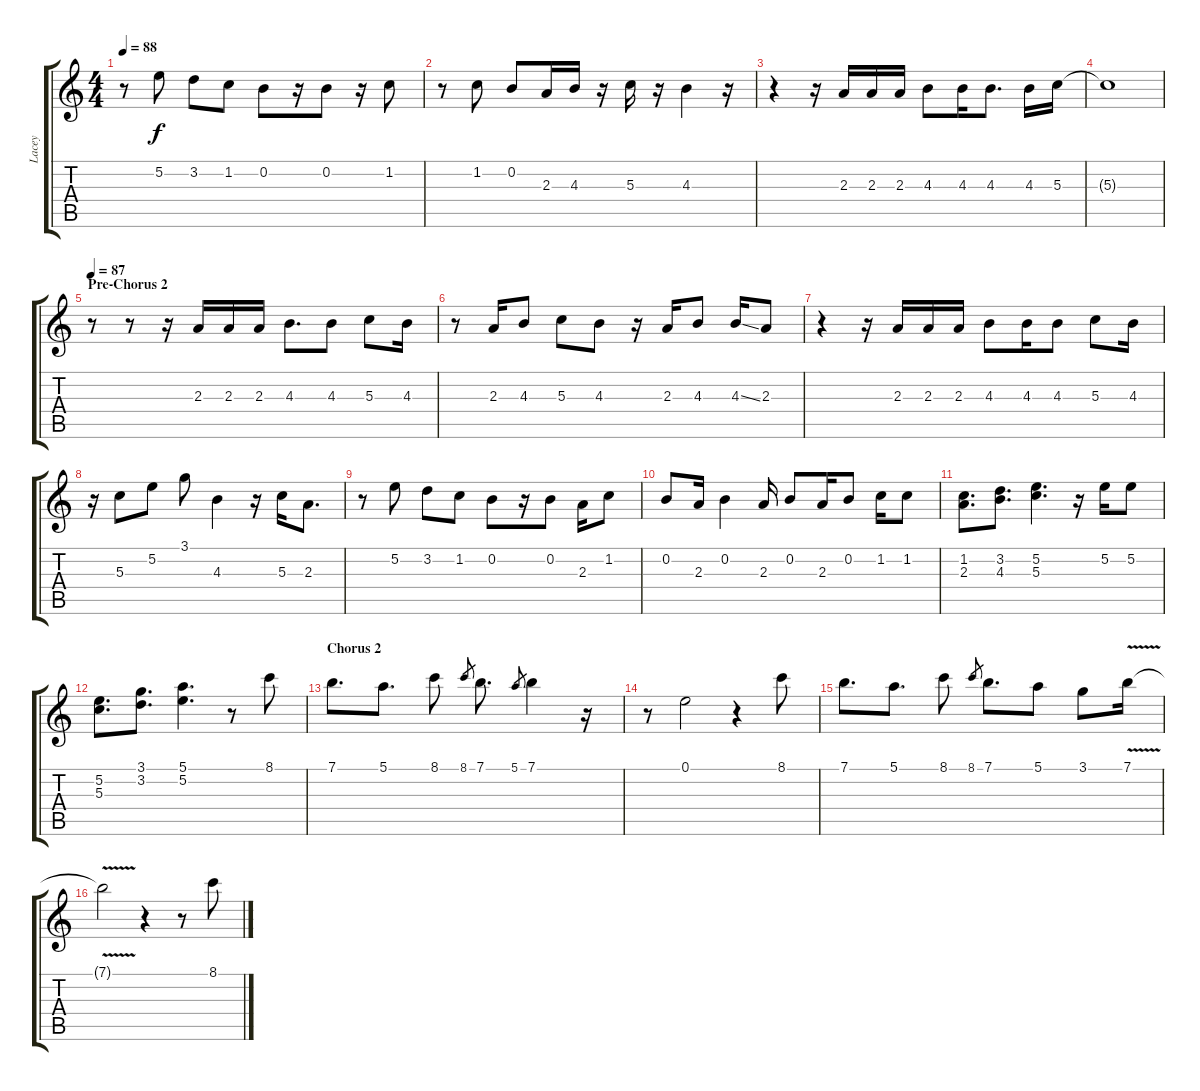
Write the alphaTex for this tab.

\track ("Lacey" "Lacey") {instrument overdrivenguitar}
\staff {score tabs}
\tuning (E4 B3 G3 D3 A2 E2) {hide}
\ts (4 4)
\tempo 88
\clef g2
\ks c
r.8{dy f} 5.2.8 3.2.8 1.2.8 0.2.8 r.16 0.2.8 r.16 1.2.8 |
r.8 1.2.8 0.2.8 2.3.16 4.3.16 r.16 5.3.16 r.16 4.3.4 r.16 |
r.4 r.16 2.3.16 2.3.16 2.3.16 4.3.8 4.3.16 4.3.8{d} 4.3.16 5.3.16 |
5.3{t}.1 |
\section ("" "Pre-Chorus 2")
\tempo 87
r.8 r.8 r.16 2.3.16 2.3.16 2.3.16 4.3.8{d} 4.3.8 5.3.8 4.3.16 |
r.8 2.3.16 4.3.8 5.3.8 4.3.8 r.16 2.3.16 4.3.8 4.3{ss}.16 2.3.8 |
r.4 r.16 2.3.16 2.3.16 2.3.16 4.3.8 4.3.16 4.3.8 5.3.8 4.3.16 |
r.16 5.3.8 5.2.8 3.1.8 4.3.4 r.16 5.3.16 2.3.8{d} |
r.8 5.2.8 3.2.8 1.2.8 0.2.8 r.16 0.2.8 2.3.16 1.2.8 |
0.2.8 2.3.16 0.2.4 2.3.16 0.2.8 2.3.16 0.2.8 1.2.16 1.2.8 |
(1.2 2.3).8{d} (3.2 4.3).8{d} (5.2 5.3).4{d} r.16 5.2.16 5.2.8 |
(5.2 5.3).8{d} (3.1 3.2).8{d} (5.1 5.2).4{d} r.8 8.1.8 |
\section ("" "Chorus 2")
7.1.8{d} 5.1.8{d} 8.1.8 8.1.8{gr} 7.1.8{d} 5.1.8{gr} 7.1.4 r.16 |
r.8 0.1.2 r.4 8.1.8 |
7.1.8{d} 5.1.8{d} 8.1.8 8.1.8{gr} 7.1.8{d} 5.1.8 3.1.8 7.1{v}.16 |
7.1{t}.2 r.4 r.8 8.1.8
